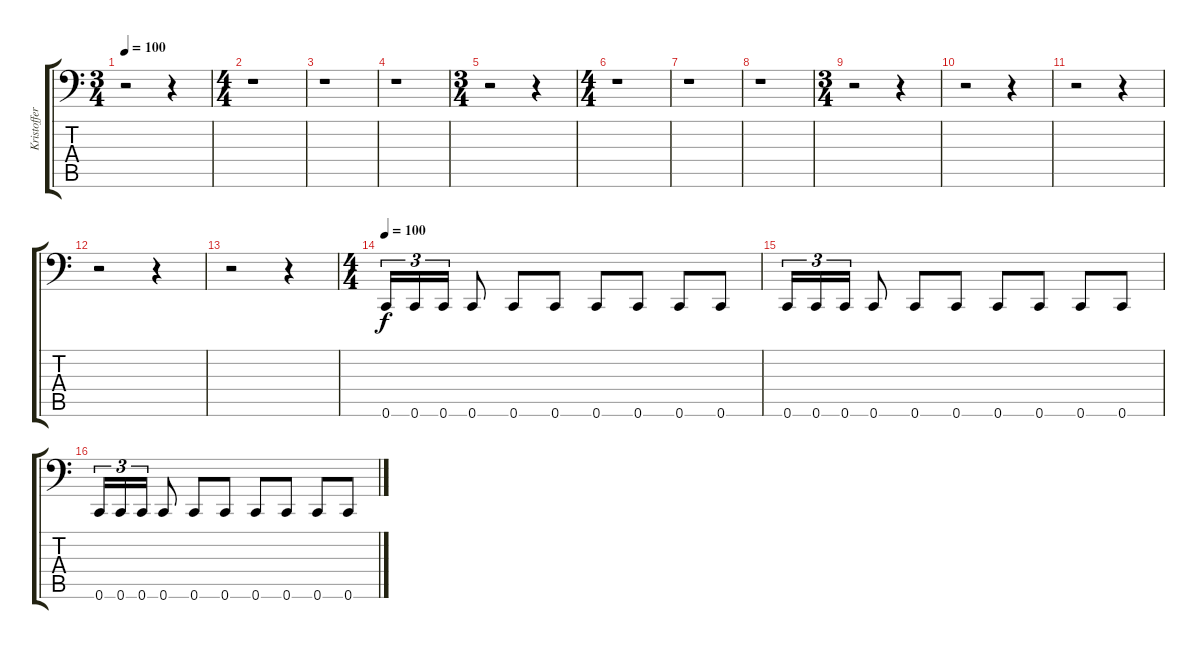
\track ("Kristoffer Gildenlöw" "Kristoffer") {instrument electricbasspick}
\staff {score tabs}
\tuning (C3 G2 D2 A1 E1 C1) {hide}
\ts (3 4)
\tempo 100
\clef f4
\ks c
r.2{dy f} r.4 |
\ts (4 4)
r.1 |
r.1 |
r.1 |
\ts (3 4)
r.2 r.4 |
\ts (4 4)
r.1 |
r.1 |
r.1 |
\ts (3 4)
r.2 r.4 |
r.2 r.4 |
r.2 r.4 |
r.2 r.4 |
r.2 r.4 |
\ts (4 4)
\tempo 100
0.6.16{tu (3 2)} 0.6.16{tu (3 2)} 0.6.16{tu (3 2)} 0.6.8 0.6.8 0.6.8 0.6.8 0.6.8 0.6.8 0.6.8 |
0.6.16{tu (3 2)} 0.6.16{tu (3 2)} 0.6.16{tu (3 2)} 0.6.8 0.6.8 0.6.8 0.6.8 0.6.8 0.6.8 0.6.8 |
0.6.16{tu (3 2)} 0.6.16{tu (3 2)} 0.6.16{tu (3 2)} 0.6.8 0.6.8 0.6.8 0.6.8 0.6.8 0.6.8 0.6.8
